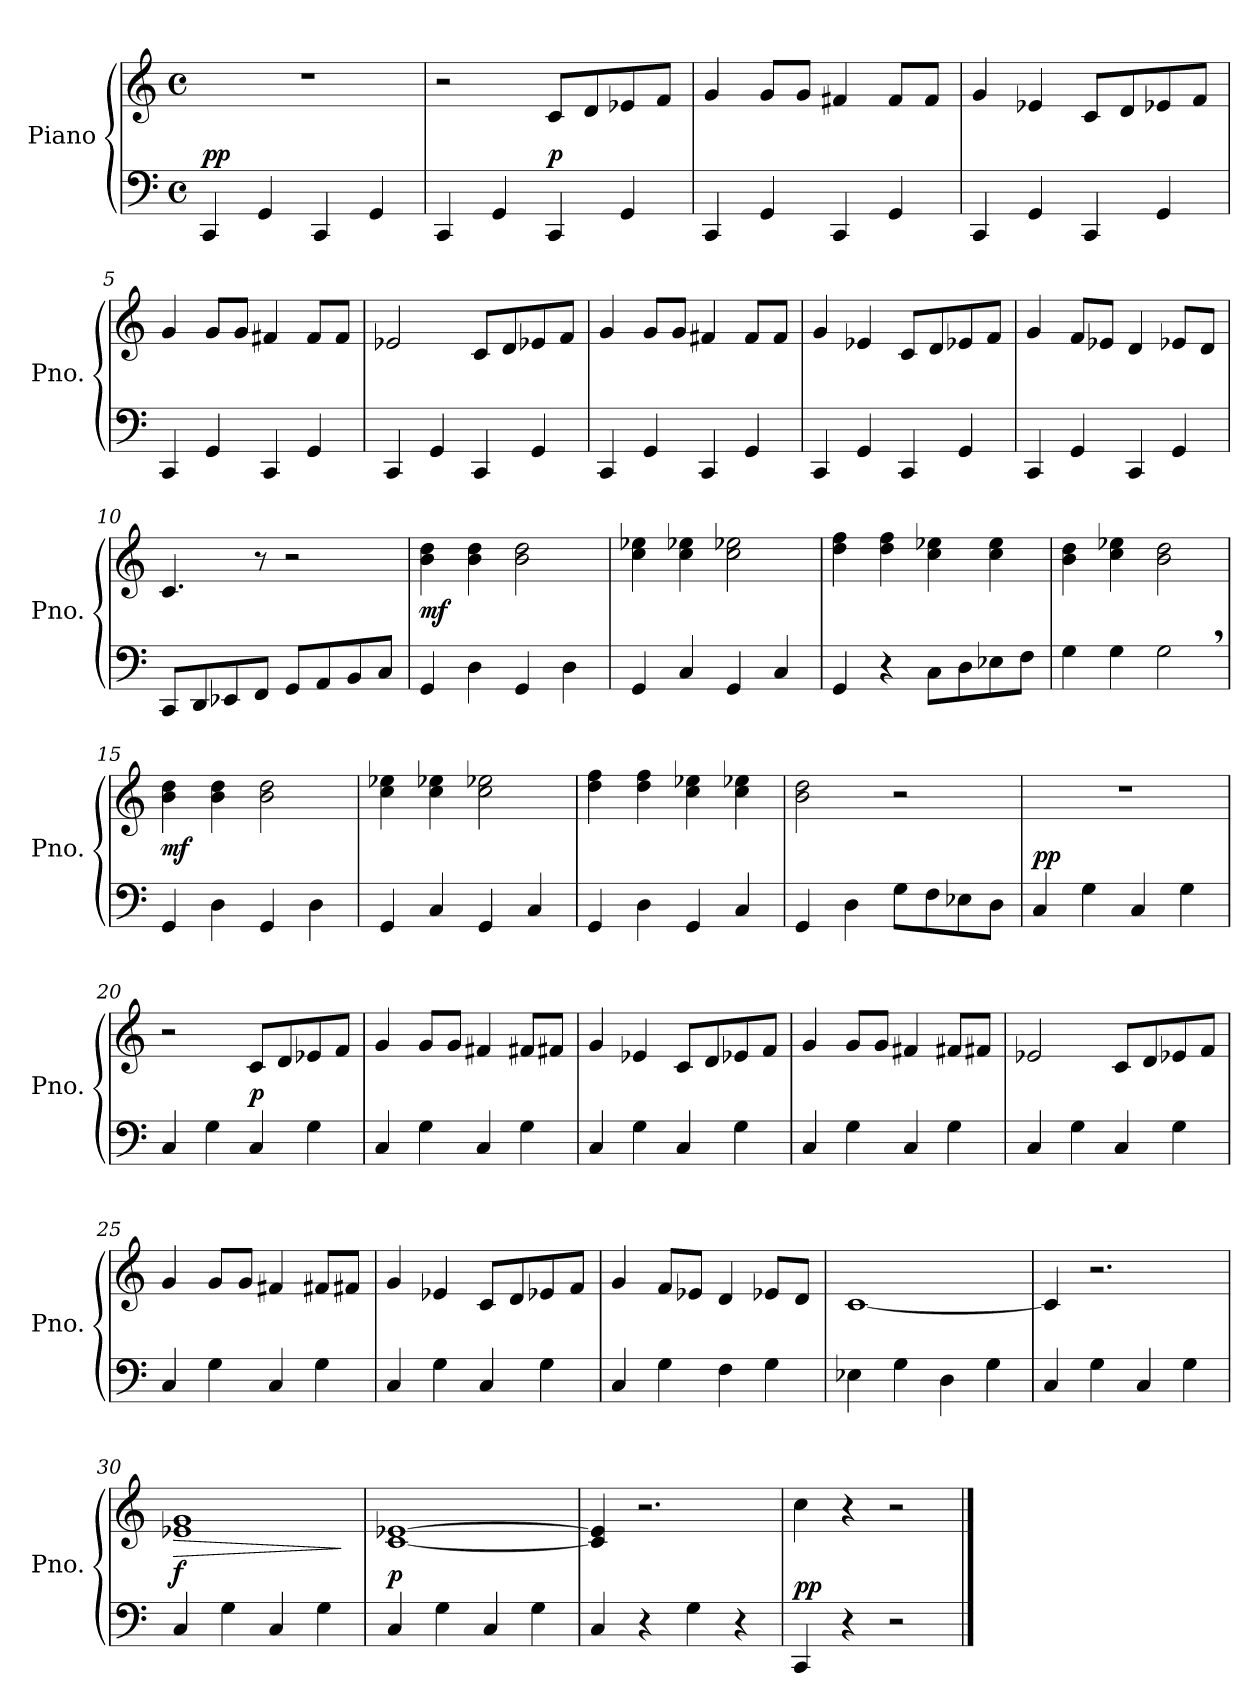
**kern	**kern	**dynam
*part1	*part1	*part1
*staff2	*staff1	*staff1/2
*I"Piano	*	*
*I'Pno.	*	*
*clefF4	*clefG2	*
*k[]	*k[]	*
*M4/4	*M4/4	*
*met(c)	*met(c)	*
=1	=1	=1
!	!	!LO:DY:a=2
4CC/	1r	pp
4GG/	.	.
4CC/	.	.
4GG/	.	.
=2	=2	=2
4CC/	2r	.
4GG/	.	.
!	!	!LO:DY:a=2
4CC/	8c/L	p
.	8d/	.
4GG/	8e-X/	.
.	8f/J	.
=3	=3	=3
4CC/	4g/	.
4GG/	8g/L	.
.	8g/J	.
4CC/	4f#X/	.
4GG/	8f#/L	.
.	8f#/J	.
=4	=4	=4
4CC/	4g/	.
4GG/	4e-X/	.
4CC/	8c/L	.
.	8d/	.
4GG/	8e-X/	.
.	8f/J	.
=5	=5	=5
4CC/	4g/	.
4GG/	8g/L	.
.	8g/J	.
4CC/	4f#X/	.
4GG/	8f#/L	.
.	8f#/J	.
=6	=6	=6
4CC/	2e-X/	.
4GG/	.	.
4CC/	8c/L	.
.	8d/	.
4GG/	8e-X/	.
.	8f/J	.
!!LO:LB:g=z
=7	=7	=7
4CC/	4g/	.
4GG/	8g/L	.
.	8g/J	.
4CC/	4f#X/	.
4GG/	8f#/L	.
.	8f#/J	.
=8	=8	=8
4CC/	4g/	.
4GG/	4e-X/	.
4CC/	8c/L	.
.	8d/	.
4GG/	8e-X/	.
.	8f/J	.
=9	=9	=9
4CC/	4g/	.
4GG/	8f/L	.
.	8e-X/J	.
4CC/	4d/	.
4GG/	8e-X/L	.
.	8d/J	.
=10	=10	=10
8CC/L	4.c/	.
8DD/	.	.
8EE-X/	.	.
8FF/J	8r	.
8GG/L	2r	.
8AA/	.	.
8BB/	.	.
8C/J	.	.
=11	=11	=11
!	!	!LO:DY:b
4GG/	4b\ 4dd\	mf
4D\	4b\ 4dd\	.
4GG/	2b\ 2dd\	.
4D\	.	.
=12	=12	=12
4GG/	4cc\ 4ee-X\	.
4C/	4cc\ 4ee-X\	.
4GG/	2cc\ 2ee-X\	.
4C/	.	.
!!LO:LB:g=z
=13	=13	=13
4GG/	4dd\ 4ff\	.
4r	4dd\ 4ff\	.
8C\L	4cc\ 4ee-X\	.
8D\	.	.
8E-X\	4cc\ 4ee-\	.
8F\J	.	.
=14	=14	=14
4G\	4b\ 4dd\	.
4G\	4cc\ 4ee-X\	.
2G,\	2b\ 2dd\	.
=15	=15	=15
!	!	!LO:DY:b
4GG/	4b\ 4dd\	mf
4D\	4b\ 4dd\	.
4GG/	2b\ 2dd\	.
4D\	.	.
=16	=16	=16
4GG/	4cc\ 4ee-X\	.
4C/	4cc\ 4ee-X\	.
4GG/	2cc\ 2ee-X\	.
4C/	.	.
=17	=17	=17
4GG/	4dd\ 4ff\	.
4D\	4dd\ 4ff\	.
4GG/	4cc\ 4ee-X\	.
4C/	4cc\ 4ee-X\	.
=18	=18	=18
4GG/	2b\ 2dd\	.
4D\	.	.
8G\L	2r	.
8F\	.	.
8E-X\	.	.
8D\J	.	.
=19	=19	=19
!	!	!LO:DY:a=2
4C/	1r	pp
4G\	.	.
4C/	.	.
4G\	.	.
!!LO:LB:g=z
=20	=20	=20
4C/	2r	.
4G\	.	.
!	!	!LO:DY:a=2
4C/	8c/L	p
.	8d/	.
4G\	8e-X/	.
.	8f/J	.
=21	=21	=21
4C/	4g/	.
4G\	8g/L	.
.	8g/J	.
4C/	4f#X/	.
4G\	8f#X/L	.
.	8f#X/J	.
=22	=22	=22
4C/	4g/	.
4G\	4e-X/	.
4C/	8c/L	.
.	8d/	.
4G\	8e-X/	.
.	8f/J	.
=23	=23	=23
4C/	4g/	.
4G\	8g/L	.
.	8g/J	.
4C/	4f#X/	.
4G\	8f#X/L	.
.	8f#X/J	.
=24	=24	=24
4C/	2e-X/	.
4G\	.	.
4C/	8c/L	.
.	8d/	.
4G\	8e-X/	.
.	8f/J	.
!!LO:LB:g=z
=25	=25	=25
4C/	4g/	.
4G\	8g/L	.
.	8g/J	.
4C/	4f#X/	.
4G\	8f#X/L	.
.	8f#X/J	.
=26	=26	=26
4C/	4g/	.
4G\	4e-X/	.
4C/	8c/L	.
.	8d/	.
4G\	8e-X/	.
.	8f/J	.
=27	=27	=27
4C/	4g/	.
4G\	8f/L	.
.	8e-X/J	.
4F\	4d/	.
4G\	8e-X/L	.
.	8d/J	.
=28	=28	=28
4E-X\	[1c	.
4G\	.	.
4D\	.	.
4G\	.	.
=29	=29	=29
4C/	4c/]	.
4G\	2.r	.
4C/	.	.
4G\	.	.
=30	=30	=30
!	!	!LO:HP:b
!	!	!LO:DY:n=1:a=2
4C/	1e-X 1g	> f
4G\	.	.
4C/	.	.
4G\	.	.
.	.	]
=31	=31	=31
!	!	!LO:DY:a=2
4C/	[1c [1e-X	p
4G\	.	.
4C/	.	.
4G\	.	.
!!LO:PB:g=z
=32	=32	=32
4C/	4c/] 4e-/]	.
4r	2.r	.
4G\	.	.
4r	.	.
=33	=33	=33
!	!	!LO:DY:a=2
4CC/	4cc\	pp
4r	4r	.
2r	2r	.
==	==	==
*-	*-	*-
